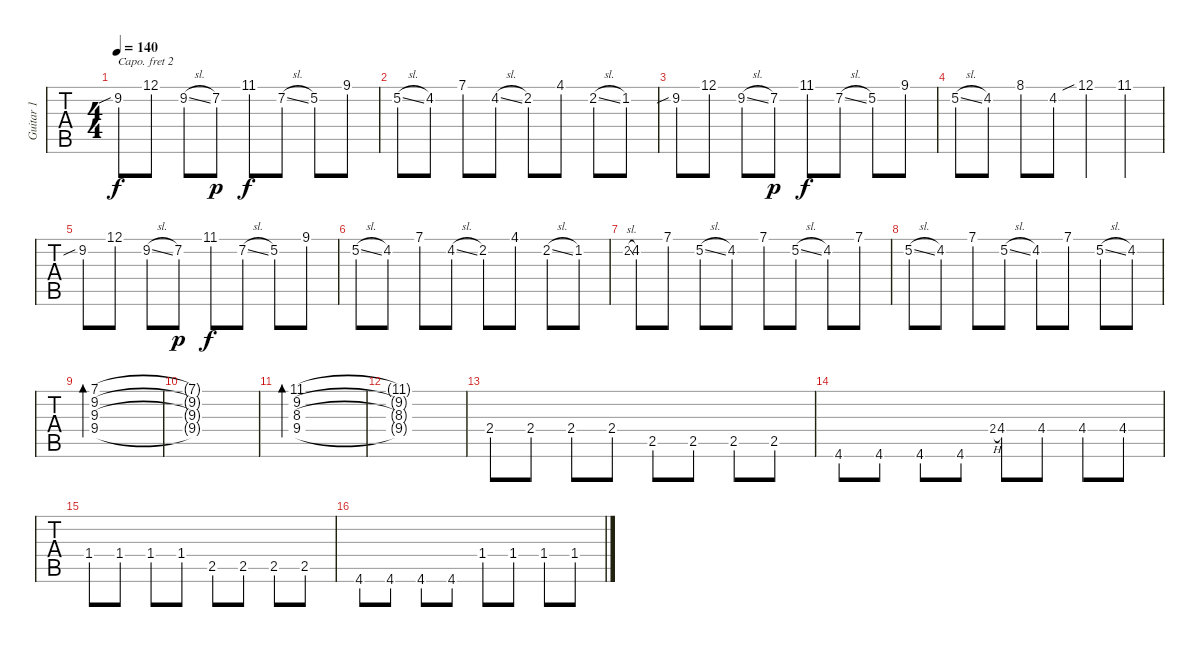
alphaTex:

\track ("Guitar 1" "Guitar 1") {instrument electricguitarclean}
\staff {tabs}
\capo 2
\tuning (E4 B3 G3 D3 A2 E2) {hide}
\ts (4 4)
\tempo 140
\clef g2
\ks c
9.2{sib}.8{dy f instrument distortionguitar} 12.1.8 9.2{sl}.8 7.2.8{dy p} 11.1.8{dy f} 7.2{sl}.8 5.2.8 9.1.8 |
5.2{sl}.8 4.2.8 7.1.8 4.2{sl}.8 2.2.8 4.1.8 2.2{sl}.8 1.2.8 |
9.2{sib}.8 12.1.8 9.2{sl}.8 7.2.8{dy p} 11.1.8{dy f} 7.2{sl}.8 5.2.8 9.1.8 |
5.2{sl}.8 4.2.8 8.1.8 4.2.8 12.1{sib}.4 11.1.4 |
9.2{sib}.8 12.1.8 9.2{sl}.8 7.2.8{dy p} 11.1.8{dy f} 7.2{sl}.8 5.2.8 9.1.8 |
5.2{sl}.8 4.2.8 7.1.8 4.2{sl}.8 2.2.8 4.1.8 2.2{sl}.8 1.2.8 |
2.2{sl}.8{gr} 4.2.8 7.1.8 5.2{sl}.8 4.2.8 7.1.8 5.2{sl}.8 4.2.8 7.1.8 |
5.2{sl}.8 4.2.8 7.1.8 5.2{sl}.8 4.2.8 7.1.8 5.2{sl}.8 4.2.8 |
(7.1 9.2 9.3 9.4).1{bd 480 volume 13} |
(7.1{t} 9.2{t} 9.3{t} 9.4{t}).1 |
(11.1 9.2 8.3 9.4).1{bd 480} |
(11.1{t} 9.2{t} 8.3{t} 9.4{t}).1 |
2.4.8{instrument electricguitarclean} 2.4.8 2.4.8 2.4.8 2.5.8 2.5.8 2.5.8 2.5.8 |
4.6.8 4.6.8 4.6.8 4.6.8 2.4{h}.8{gr} 4.4.8 4.4.8 4.4.8 4.4.8 |
1.4.8 1.4.8 1.4.8 1.4.8 2.5.8 2.5.8 2.5.8 2.5.8 |
4.6.8 4.6.8 4.6.8 4.6.8 1.4.8 1.4.8 1.4.8 1.4.8
